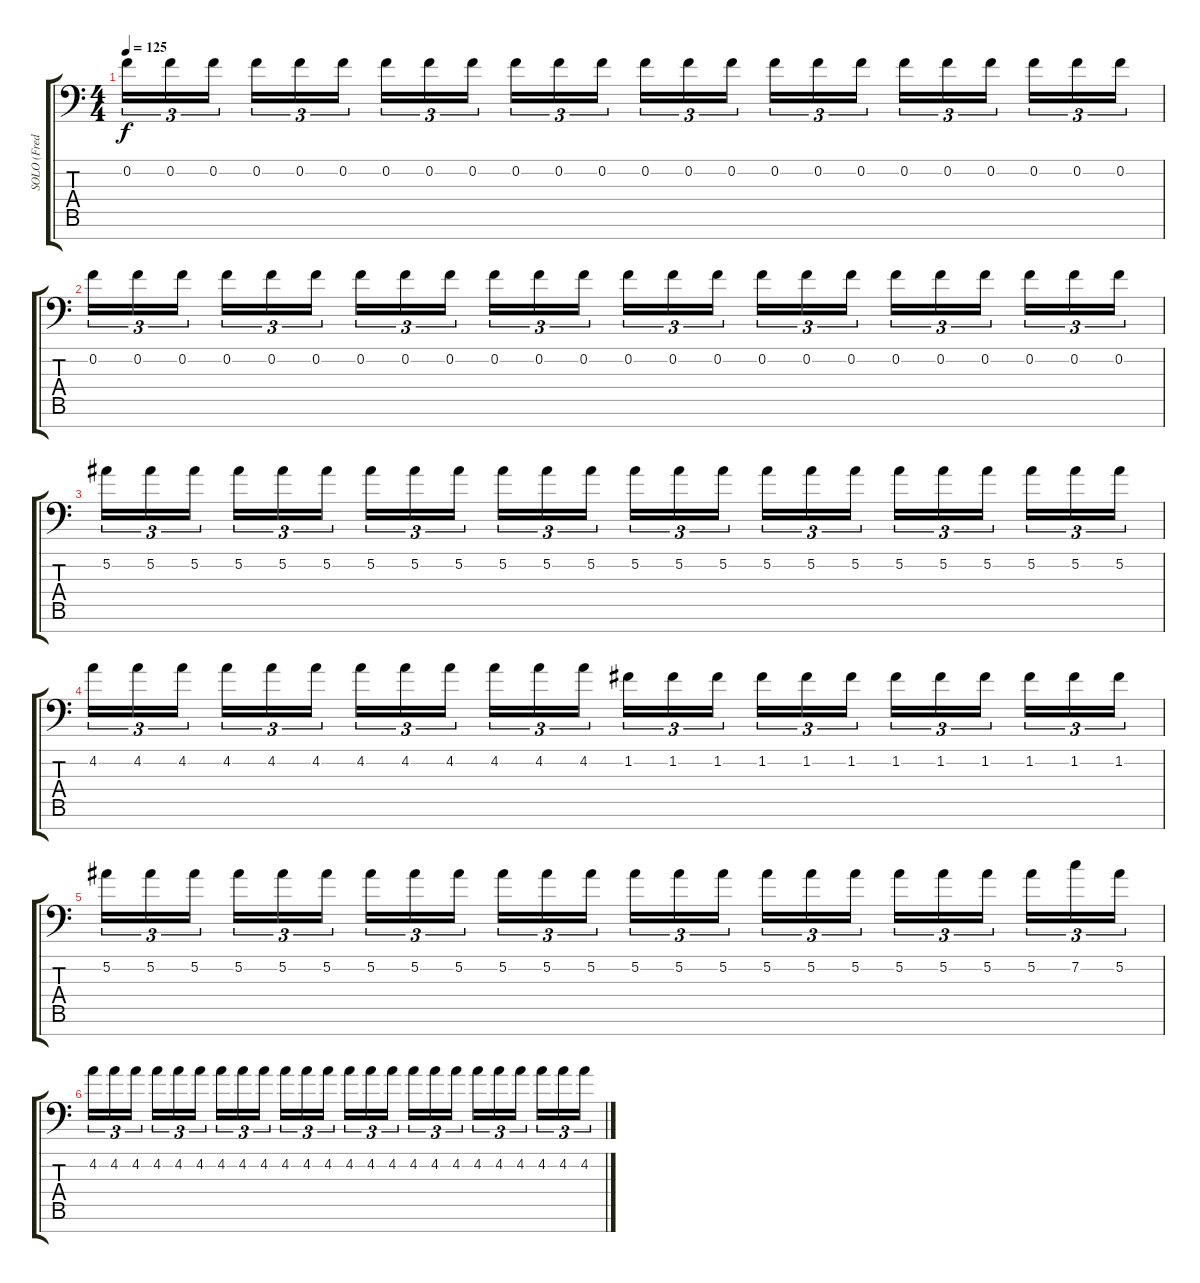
\track ("SOLO (Fredrik Thordendal)" "SOLO (Fred") {instrument overdrivenguitar}
\staff {score tabs}
\tuning (Bb3 F3 Db3 Ab2 Eb2 Bb1 F1) {hide}
\ts (4 4)
\tempo 125
\clef f4
\ks c
0.2.16{tu (3 2) dy f} 0.2.16{tu (3 2)} 0.2.16{tu (3 2) beam splitsecondary} 0.2.16{tu (3 2)} 0.2.16{tu (3 2)} 0.2.16{tu (3 2)} 0.2.16{tu (3 2)} 0.2.16{tu (3 2)} 0.2.16{tu (3 2) beam splitsecondary} 0.2.16{tu (3 2)} 0.2.16{tu (3 2)} 0.2.16{tu (3 2)} 0.2.16{tu (3 2)} 0.2.16{tu (3 2)} 0.2.16{tu (3 2) beam splitsecondary} 0.2.16{tu (3 2)} 0.2.16{tu (3 2)} 0.2.16{tu (3 2)} 0.2.16{tu (3 2)} 0.2.16{tu (3 2)} 0.2.16{tu (3 2) beam splitsecondary} 0.2.16{tu (3 2)} 0.2.16{tu (3 2)} 0.2.16{tu (3 2)} |
0.2.16{tu (3 2)} 0.2.16{tu (3 2)} 0.2.16{tu (3 2) beam splitsecondary} 0.2.16{tu (3 2)} 0.2.16{tu (3 2)} 0.2.16{tu (3 2)} 0.2.16{tu (3 2)} 0.2.16{tu (3 2)} 0.2.16{tu (3 2) beam splitsecondary} 0.2.16{tu (3 2)} 0.2.16{tu (3 2)} 0.2.16{tu (3 2)} 0.2.16{tu (3 2)} 0.2.16{tu (3 2)} 0.2.16{tu (3 2) beam splitsecondary} 0.2.16{tu (3 2)} 0.2.16{tu (3 2)} 0.2.16{tu (3 2)} 0.2.16{tu (3 2)} 0.2.16{tu (3 2)} 0.2.16{tu (3 2) beam splitsecondary} 0.2.16{tu (3 2)} 0.2.16{tu (3 2)} 0.2.16{tu (3 2)} |
5.2.16{tu (3 2) volume 0} 5.2.16{tu (3 2)} 5.2.16{tu (3 2) beam splitsecondary} 5.2.16{tu (3 2)} 5.2.16{tu (3 2)} 5.2.16{tu (3 2)} 5.2.16{tu (3 2)} 5.2.16{tu (3 2)} 5.2.16{tu (3 2) beam splitsecondary} 5.2.16{tu (3 2)} 5.2.16{tu (3 2)} 5.2.16{tu (3 2)} 5.2.16{tu (3 2)} 5.2.16{tu (3 2)} 5.2.16{tu (3 2) beam splitsecondary} 5.2.16{tu (3 2)} 5.2.16{tu (3 2)} 5.2.16{tu (3 2)} 5.2.16{tu (3 2)} 5.2.16{tu (3 2)} 5.2.16{tu (3 2) beam splitsecondary} 5.2.16{tu (3 2)} 5.2.16{tu (3 2)} 5.2.16{tu (3 2)} |
4.2.16{tu (3 2)} 4.2.16{tu (3 2)} 4.2.16{tu (3 2) beam splitsecondary} 4.2.16{tu (3 2)} 4.2.16{tu (3 2)} 4.2.16{tu (3 2)} 4.2.16{tu (3 2)} 4.2.16{tu (3 2)} 4.2.16{tu (3 2) beam splitsecondary} 4.2.16{tu (3 2)} 4.2.16{tu (3 2)} 4.2.16{tu (3 2)} 1.2.16{tu (3 2)} 1.2.16{tu (3 2)} 1.2.16{tu (3 2) beam splitsecondary} 1.2.16{tu (3 2)} 1.2.16{tu (3 2)} 1.2.16{tu (3 2)} 1.2.16{tu (3 2)} 1.2.16{tu (3 2)} 1.2.16{tu (3 2) beam splitsecondary} 1.2.16{tu (3 2)} 1.2.16{tu (3 2)} 1.2.16{tu (3 2)} |
5.2.16{tu (3 2)} 5.2.16{tu (3 2)} 5.2.16{tu (3 2) beam splitsecondary} 5.2.16{tu (3 2)} 5.2.16{tu (3 2)} 5.2.16{tu (3 2)} 5.2.16{tu (3 2)} 5.2.16{tu (3 2)} 5.2.16{tu (3 2) beam splitsecondary} 5.2.16{tu (3 2)} 5.2.16{tu (3 2)} 5.2.16{tu (3 2)} 5.2.16{tu (3 2)} 5.2.16{tu (3 2)} 5.2.16{tu (3 2) beam splitsecondary} 5.2.16{tu (3 2)} 5.2.16{tu (3 2)} 5.2.16{tu (3 2)} 5.2.16{tu (3 2)} 5.2.16{tu (3 2)} 5.2.16{tu (3 2) beam splitsecondary} 5.2.16{tu (3 2)} 7.2.16{tu (3 2)} 5.2.16{tu (3 2)} |
4.2.16{tu (3 2)} 4.2.16{tu (3 2)} 4.2.16{tu (3 2) beam splitsecondary} 4.2.16{tu (3 2)} 4.2.16{tu (3 2)} 4.2.16{tu (3 2)} 4.2.16{tu (3 2)} 4.2.16{tu (3 2)} 4.2.16{tu (3 2) beam splitsecondary} 4.2.16{tu (3 2)} 4.2.16{tu (3 2)} 4.2.16{tu (3 2)} 4.2.16{tu (3 2)} 4.2.16{tu (3 2)} 4.2.16{tu (3 2) beam splitsecondary} 4.2.16{tu (3 2)} 4.2.16{tu (3 2)} 4.2.16{tu (3 2)} 4.2.16{tu (3 2)} 4.2.16{tu (3 2)} 4.2.16{tu (3 2) beam splitsecondary} 4.2.16{tu (3 2)} 4.2.16{tu (3 2)} 4.2.16{tu (3 2)}
